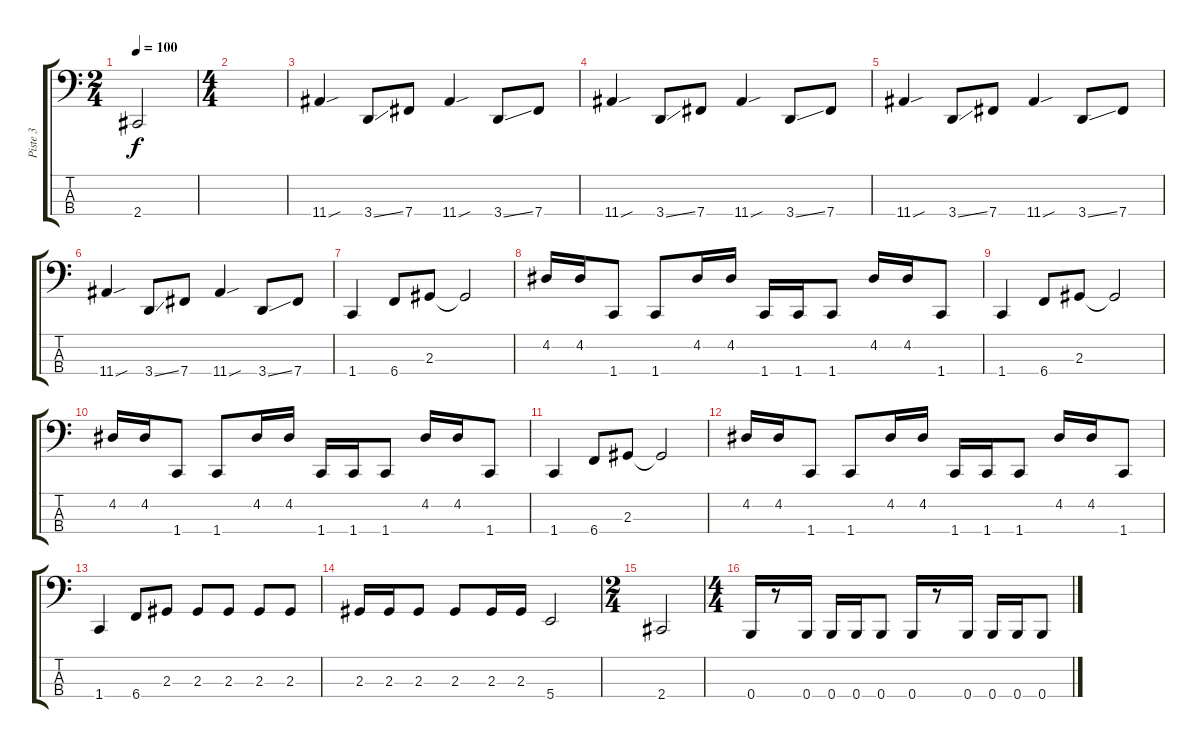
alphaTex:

\track ("Piste 3" "Piste 3") {instrument electricbassfinger}
\staff {score tabs}
\tuning (E2 B1 Gb1 B0) {hide}
\ts (2 4)
\tempo 100
\clef f4
\ks c
2.4.2{dy f} |
\ts (4 4)
|
11.4{sou}.4 3.4{ss}.8 7.4.8 11.4{sou}.4 3.4{ss}.8 7.4.8 |
11.4{sou}.4 3.4{ss}.8 7.4.8 11.4{sou}.4 3.4{ss}.8 7.4.8 |
11.4{sou}.4 3.4{ss}.8 7.4.8 11.4{sou}.4 3.4{ss}.8 7.4.8 |
11.4{sou}.4 3.4{ss}.8 7.4.8 11.4{sou}.4 3.4{ss}.8 7.4.8 |
1.4.4 6.4.8 2.3.8 2.3{t}.2 |
4.2.16 4.2.16 1.4.8 1.4.8 4.2.16 4.2.16 1.4.16 1.4.16 1.4.8 4.2.16 4.2.16 1.4.8 |
1.4.4 6.4.8 2.3.8 2.3{t}.2 |
4.2.16 4.2.16 1.4.8 1.4.8 4.2.16 4.2.16 1.4.16 1.4.16 1.4.8 4.2.16 4.2.16 1.4.8 |
1.4.4 6.4.8 2.3.8 2.3{t}.2 |
4.2.16 4.2.16 1.4.8 1.4.8 4.2.16 4.2.16 1.4.16 1.4.16 1.4.8 4.2.16 4.2.16 1.4.8 |
1.4.4 6.4.8 2.3.8 2.3.8 2.3.8 2.3.8 2.3.8 |
2.3.16 2.3.16 2.3.8 2.3.8 2.3.16 2.3.16 5.4.2 |
\ts (2 4)
2.4.2 |
\ts (4 4)
0.4.16 r.8 0.4.16 0.4.16 0.4.16 0.4.8 0.4.16 r.8 0.4.16 0.4.16 0.4.16 0.4.8
